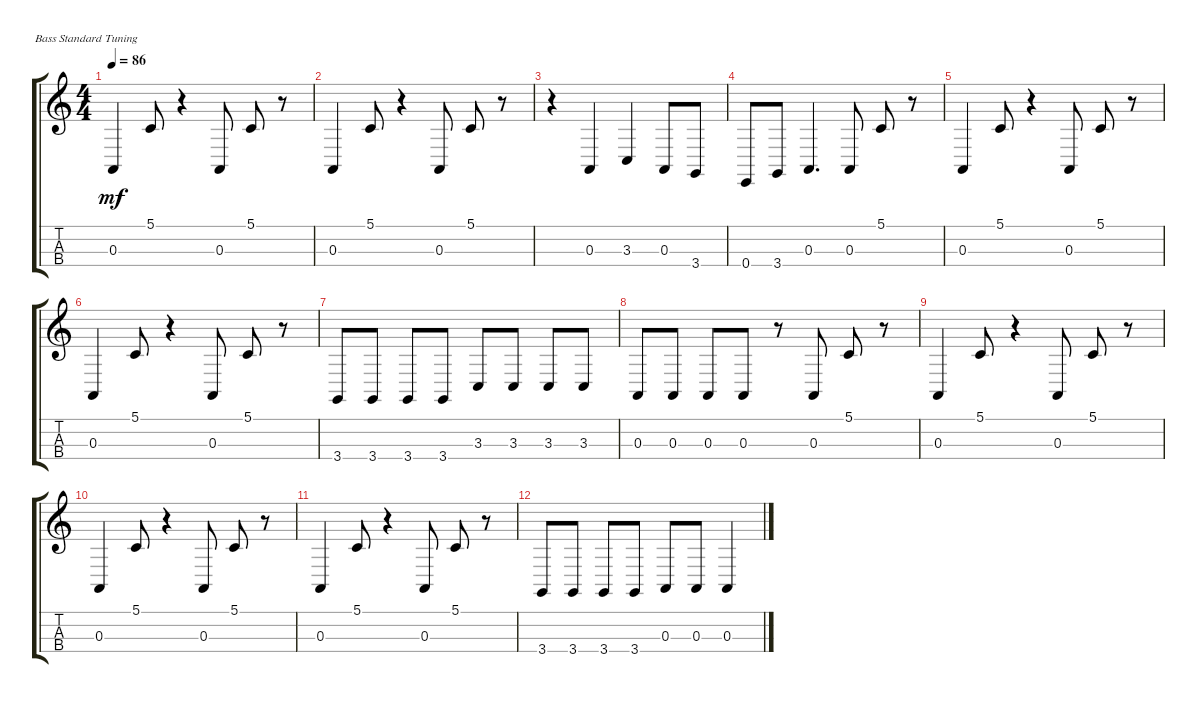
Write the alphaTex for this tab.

\defaultSystemsLayout 4
\bracketExtendMode groupsimilarinstruments
\singleTrackTrackNamePolicy hidden
\multiTrackTrackNamePolicy hidden
\otherSystemsTrackNameOrientation horizontal
\track ("Electric Bass" "E-Bass") {solo instrument electricbassfinger}
\staff {score tabs}
\tuning (G2 D2 A1 E1)
\ts (4 4)
\tempo 86
\clef g2
\scale
0.483607
\ks c
0.3.4{dy mf instrument electricbassfinger} 5.1.8 r.4 0.3.8 5.1.8 r.8 |
\scale
0.258197 0.3.4 5.1.8 r.4 0.3.8 5.1.8 r.8 |
\scale
0.258197 r.4 0.3.4 3.3.4 0.3.8 3.4.8 |
\scale
0.333333 0.4.8 3.4.8 0.3.4{d} 0.3.8 5.1.8 r.8 |
\scale
0.333333 0.3.4 5.1.8 r.4 0.3.8 5.1.8 r.8 |
\scale
0.333333 0.3.4 5.1.8 r.4 0.3.8 5.1.8 r.8 |
\scale
0.333333 3.4.8 3.4.8 3.4.8 3.4.8 3.3.8 3.3.8 3.3.8 3.3.8 |
\scale
0.333333 0.3.8 0.3.8 0.3.8 0.3.8 r.8 0.3.8 5.1.8 r.8 |
\scale
0.333333 0.3.4 5.1.8 r.4 0.3.8 5.1.8 r.8 |
0.3.4 5.1.8 r.4 0.3.8 5.1.8 r.8 |
0.3.4 5.1.8 r.4 0.3.8 5.1.8 r.8 |
3.4.8 3.4.8 3.4.8 3.4.8 0.3.8 0.3.8 0.3.4
